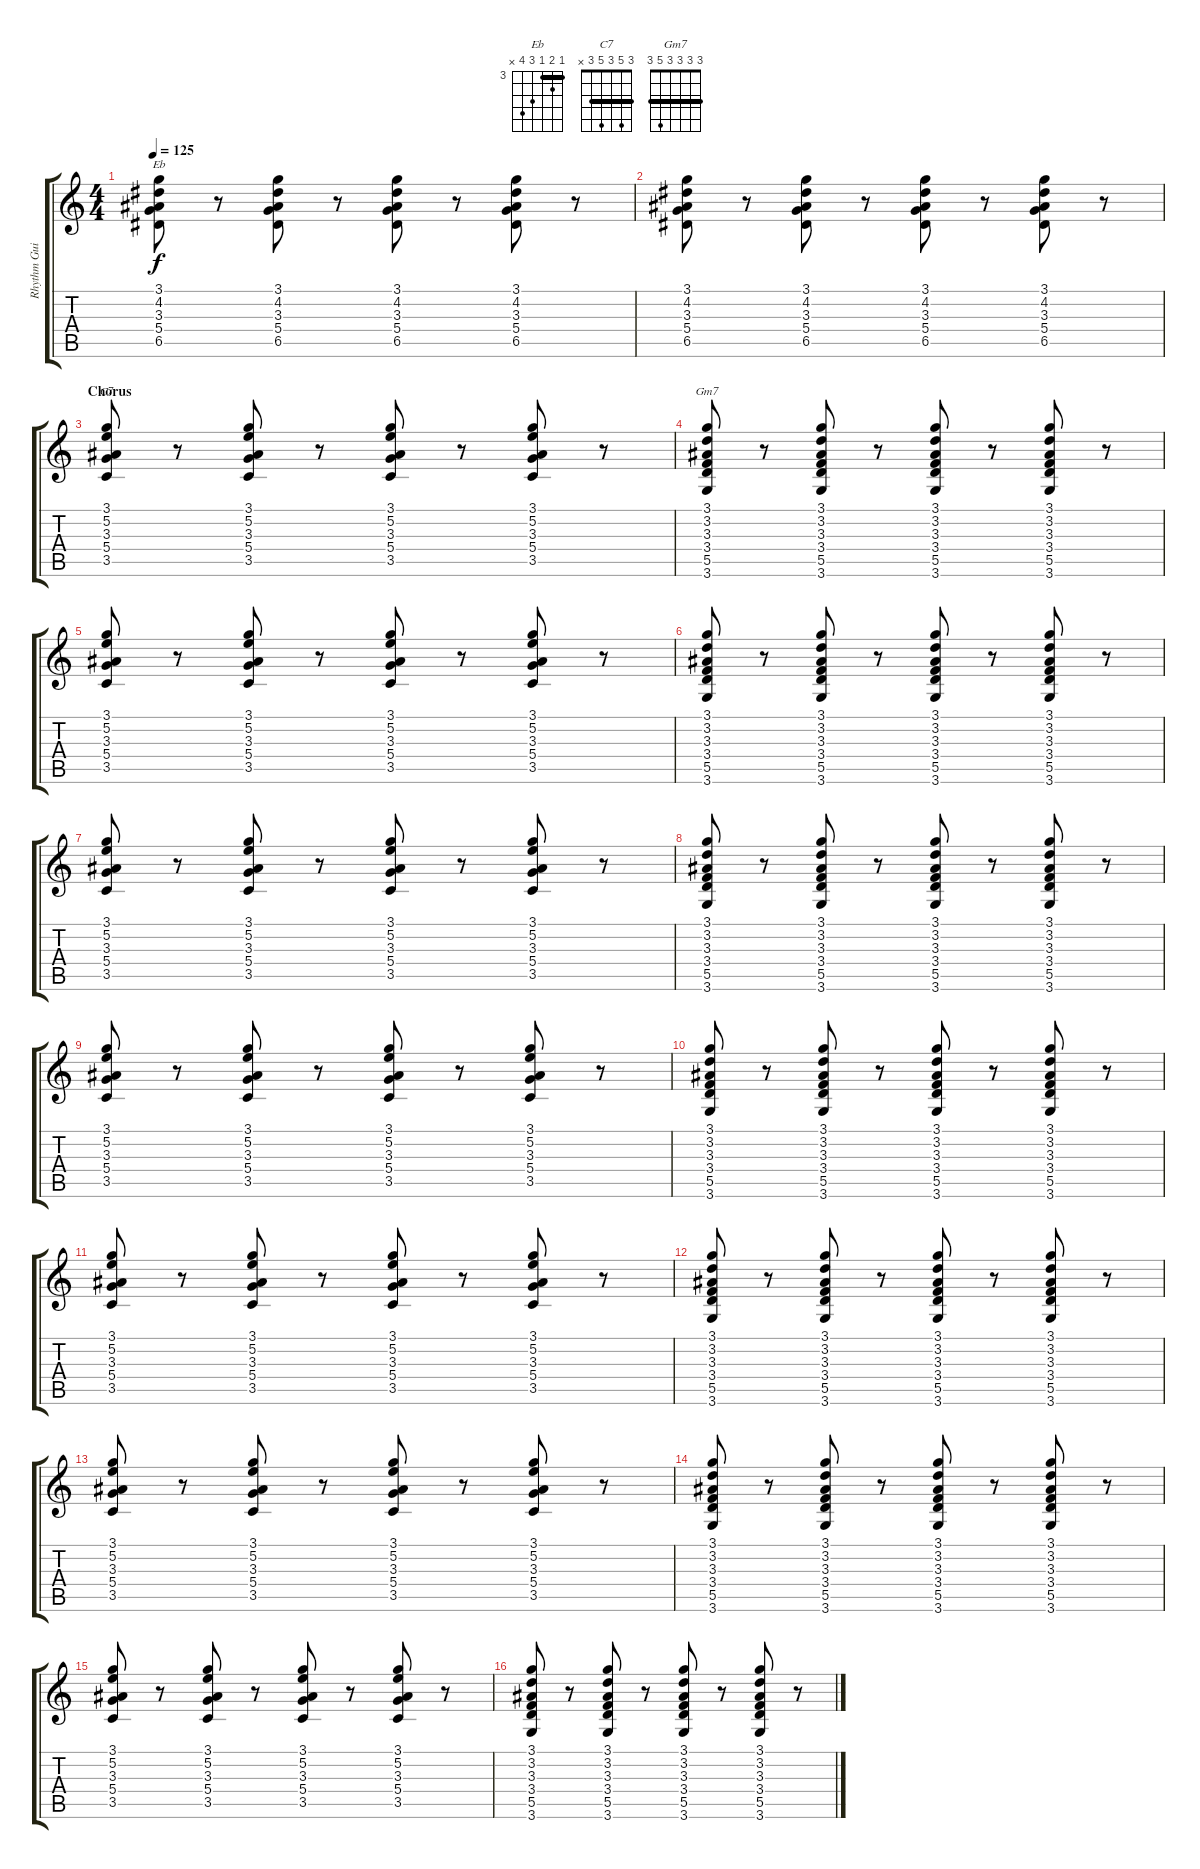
\track ("Rhythm Guitar" "Rhythm Gui") {instrument electricguitarclean}
\staff {score tabs}
\tuning (E4 B3 G3 D3 A2 E2) {hide}
\chord ("Eb" 3 4 3 5 6 x) {firstfret 3 barre 3}
\chord ("C7" 3 5 3 5 3 x) {barre 3}
\chord ("Gm7" 3 3 3 3 5 3) {barre 3}
\ts (4 4)
\tempo 125
\clef g2
\ks c
(3.1 4.2 3.3 5.4 6.5).8{ch "Eb" dy f} r.8 (3.1 4.2 3.3 5.4 6.5).8 r.8 (3.1 4.2 3.3 5.4 6.5).8 r.8 (3.1 4.2 3.3 5.4 6.5).8 r.8 |
(3.1 4.2 3.3 5.4 6.5).8 r.8 (3.1 4.2 3.3 5.4 6.5).8 r.8 (3.1 4.2 3.3 5.4 6.5).8 r.8 (3.1 4.2 3.3 5.4 6.5).8 r.8 |
\section ("" "Chorus")
(3.1 5.2 3.3 5.4 3.5).8{ch "C7"} r.8 (3.1 5.2 3.3 5.4 3.5).8 r.8 (3.1 5.2 3.3 5.4 3.5).8 r.8 (3.1 5.2 3.3 5.4 3.5).8 r.8 |
(3.1 3.2 3.3 3.4 5.5 3.6).8{ch "Gm7"} r.8 (3.1 3.2 3.3 3.4 5.5 3.6).8 r.8 (3.1 3.2 3.3 3.4 5.5 3.6).8 r.8 (3.1 3.2 3.3 3.4 5.5 3.6).8 r.8 |
(3.1 5.2 3.3 5.4 3.5).8 r.8 (3.1 5.2 3.3 5.4 3.5).8 r.8 (3.1 5.2 3.3 5.4 3.5).8 r.8 (3.1 5.2 3.3 5.4 3.5).8 r.8 |
(3.1 3.2 3.3 3.4 5.5 3.6).8 r.8 (3.1 3.2 3.3 3.4 5.5 3.6).8 r.8 (3.1 3.2 3.3 3.4 5.5 3.6).8 r.8 (3.1 3.2 3.3 3.4 5.5 3.6).8 r.8 |
(3.1 5.2 3.3 5.4 3.5).8 r.8 (3.1 5.2 3.3 5.4 3.5).8 r.8 (3.1 5.2 3.3 5.4 3.5).8 r.8 (3.1 5.2 3.3 5.4 3.5).8 r.8 |
(3.1 3.2 3.3 3.4 5.5 3.6).8 r.8 (3.1 3.2 3.3 3.4 5.5 3.6).8 r.8 (3.1 3.2 3.3 3.4 5.5 3.6).8 r.8 (3.1 3.2 3.3 3.4 5.5 3.6).8 r.8 |
(3.1 5.2 3.3 5.4 3.5).8 r.8 (3.1 5.2 3.3 5.4 3.5).8 r.8 (3.1 5.2 3.3 5.4 3.5).8 r.8 (3.1 5.2 3.3 5.4 3.5).8 r.8 |
(3.1 3.2 3.3 3.4 5.5 3.6).8 r.8 (3.1 3.2 3.3 3.4 5.5 3.6).8 r.8 (3.1 3.2 3.3 3.4 5.5 3.6).8 r.8 (3.1 3.2 3.3 3.4 5.5 3.6).8 r.8 |
(3.1 5.2 3.3 5.4 3.5).8 r.8 (3.1 5.2 3.3 5.4 3.5).8 r.8 (3.1 5.2 3.3 5.4 3.5).8 r.8 (3.1 5.2 3.3 5.4 3.5).8 r.8 |
(3.1 3.2 3.3 3.4 5.5 3.6).8 r.8 (3.1 3.2 3.3 3.4 5.5 3.6).8 r.8 (3.1 3.2 3.3 3.4 5.5 3.6).8 r.8 (3.1 3.2 3.3 3.4 5.5 3.6).8 r.8 |
(3.1 5.2 3.3 5.4 3.5).8 r.8 (3.1 5.2 3.3 5.4 3.5).8 r.8 (3.1 5.2 3.3 5.4 3.5).8 r.8 (3.1 5.2 3.3 5.4 3.5).8 r.8 |
(3.1 3.2 3.3 3.4 5.5 3.6).8 r.8 (3.1 3.2 3.3 3.4 5.5 3.6).8 r.8 (3.1 3.2 3.3 3.4 5.5 3.6).8 r.8 (3.1 3.2 3.3 3.4 5.5 3.6).8 r.8 |
(3.1 5.2 3.3 5.4 3.5).8 r.8 (3.1 5.2 3.3 5.4 3.5).8 r.8 (3.1 5.2 3.3 5.4 3.5).8 r.8 (3.1 5.2 3.3 5.4 3.5).8 r.8 |
(3.1 3.2 3.3 3.4 5.5 3.6).8 r.8 (3.1 3.2 3.3 3.4 5.5 3.6).8 r.8 (3.1 3.2 3.3 3.4 5.5 3.6).8 r.8 (3.1 3.2 3.3 3.4 5.5 3.6).8 r.8
